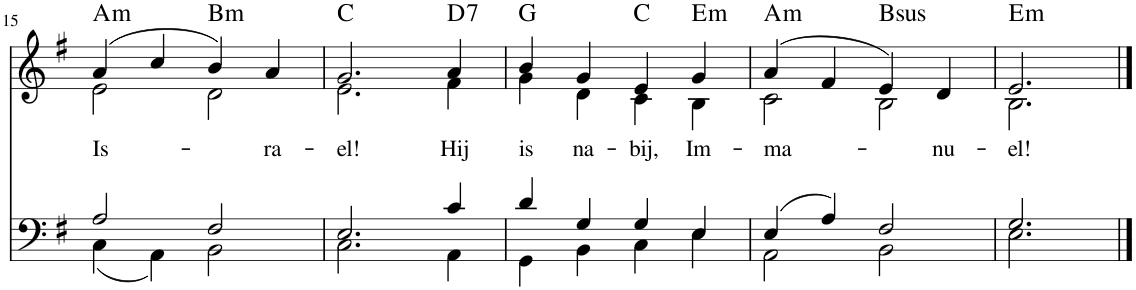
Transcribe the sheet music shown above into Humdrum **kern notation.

**kern	**kern	**text	**harte
*part2	*part1	*part1	*part1
*staff2	*staff1	*staff1	*
*I"Men	*I"Women	*	*
!!LO:PB:g=z
*clefF4	*clefG2	*	*
*k[f#]	*k[f#]	*	*
*M4/4	*M4/4	*	*
=15	=15	=15	=15
*^	*	*	*
!	!	!	!LO:LY:b	!LO:H:kt=m
*	*	*^	*	*
2A/	(4C\	(4a/	2e\	Is-	A:min
.	4AA\)	4cc/	.	.	.
!	!	!	!	!	!LO:H:kt=m
2F#/	2BB\	4b/)	2d\	.	B:min
!	!	!	!	!LO:LY:b	!
.	.	4a/	.	-ra-	.
=16	=16	=16	=16	=16	=16
!	!	!	!	!LO:LY:b	!
2.E/	2.C\	2.g/	2.e\	-el!	C:maj
!	!	!	!	!LO:LY:b	!LO:H:kt=7
4c/	4AA\	4a/	4f#\	Hij	D:7
=17	=17	=17	=17	=17	=17
!	!	!	!	!LO:LY:b	!
4d/	4GG\	4b/	4g\	is	G:maj
!	!	!	!	!LO:LY:b	!
4G/	4BB\	4g/	4d\	na-	.
!	!	!	!	!LO:LY:b	!
4G/	4C\	4e/	4c\	-bij,	C:maj
!	!	!	!	!LO:LY:b	!LO:H:kt=m
4E/	4E\	4g/	4B\	Im-	E:min
=18	=18	=18	=18	=18	=18
!	!	!	!	!LO:LY:b	!LO:H:kt=m
(4E/	2AA\	(4a/	2c\	-ma-	A:min
4A/)	.	4f#/	.	.	.
!	!	!	!	!	!LO:H:kt=sus
2F#/	2BB\	4e/)	2B\	.	B:sus4
!	!	!	!	!LO:LY:b	!
.	.	4d/	.	-nu-	.
=19	=19	=19	=19	=19	=19
!	!	!	!	!LO:LY:b	!LO:H:kt=m
2.G/	2.E\	2.e/	2.B\	-el!	E:min
*v	*v	*	*	*	*
*	*v	*v	*	*
==	==	==	==
*-	*-	*-	*-
